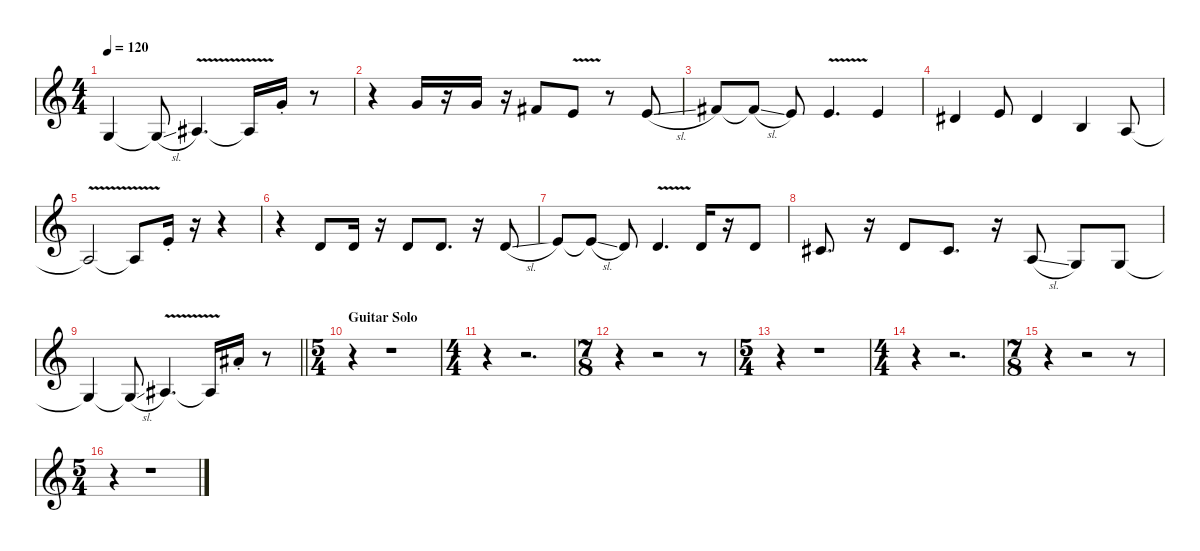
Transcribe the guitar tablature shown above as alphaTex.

\defaultSystemsLayout 4
\hideDynamics
\bracketExtendMode nobrackets
\singleTrackTrackNamePolicy hidden
\multiTrackTrackNamePolicy hidden
\firstSystemTrackNameMode fullname
\firstSystemTrackNameOrientation horizontal
\otherSystemsTrackNameOrientation horizontal
\track ("Mikael Akerfeldt - Vocals" "fl.") {instrument flute}
\staff {score}
\tuning (E4 B3 G3 D3 A2 E2)
\ts (4 4)
\tempo 120
\clef g2
\ks c
5.4{t}.4{dy f beam Up} 5.4{sl t}.8{beam Up} 8.4{v acc #}.4{d beam Up} 8.4{v t acc #}.16{beam Up} 8.2{st}.16{beam Up} r.8{beam Up} |
r.4{beam Down} 8.2.16{beam Up} r.16{beam Up} 8.2.16{beam Up} r.16{beam Up} 7.2{acc #}.8{beam Up} 9.3{v}.8{beam Up} r.8{beam Up} 9.3{sl}.8{beam Up} |
11.3{acc #}.8{beam Up} 11.3{sl t acc #}.8{beam Up} 9.3.8{beam Up} 9.3{v}.4{d beam Up} 9.3.4{beam Up} |
8.3{acc #}.4{beam Up} 9.3.8{beam Up} 8.3{acc #}.4{beam Up} 9.4.4{beam Up} 7.4.8{beam Up} |
7.4{v t}.2{beam Up} 7.4{v t}.8{beam Up} 9.3{st}.16{beam Up} r.16{beam Up} r.4{beam Up} |
r.4{beam Down} 7.3.8{beam Up} 7.3.16{beam Up} r.16{beam Up} 7.3.8{beam Up} 7.3.8{d beam Up} r.16{beam Up} 7.3{sl}.8{beam Up} |
9.3.8{beam Up} 9.3{sl t}.8{beam Up} 7.3.8{beam Up} 7.3{v}.4{d beam Up} 7.3.16{beam Up} r.16{beam Up} 7.3.8{beam Up} |
6.3{acc #}.8{d beam Up} r.16{beam Up} 7.3.8{beam Up} 6.3{acc #}.8{d beam Up} r.16{beam Up} 7.4{sl}.8{beam Up} 5.4.8{beam Up} 5.4.8{beam Up} |
\barLineRight lightlight
5.4{t}.4{beam Up} 5.4{sl t}.8{beam Up} 8.4{v acc #}.4{d beam Up} 8.4{v t acc #}.16{beam Up} 6.1{st acc #}.16{beam Up} r.8{beam Up} |
\ts (5 4)
\beaming (8 2 2 2 4)
\section ("" "Guitar Solo")
r.4{beam Down} r.1{beam Down} |
\ts (4 4)
\beaming (8 2 2 2 2)
r.4{beam Down} r.2{d beam Down} |
\ts (7 8)
\beaming (8 2 2 2 2)
r.4{beam Down} r.2{beam Down} r.8{beam Down} |
\ts (5 4)
\beaming (8 2 2 2 4)
r.4{beam Down} r.1{beam Down} |
\ts (4 4)
\beaming (8 2 2 2 2)
r.4{beam Down} r.2{d beam Down} |
\ts (7 8)
\beaming (8 2 2 2 2)
r.4{beam Down} r.2{beam Down} r.8{beam Down} |
\ts (5 4)
\beaming (8 2 2 2 4)
r.4{beam Down} r.1{beam Down}
